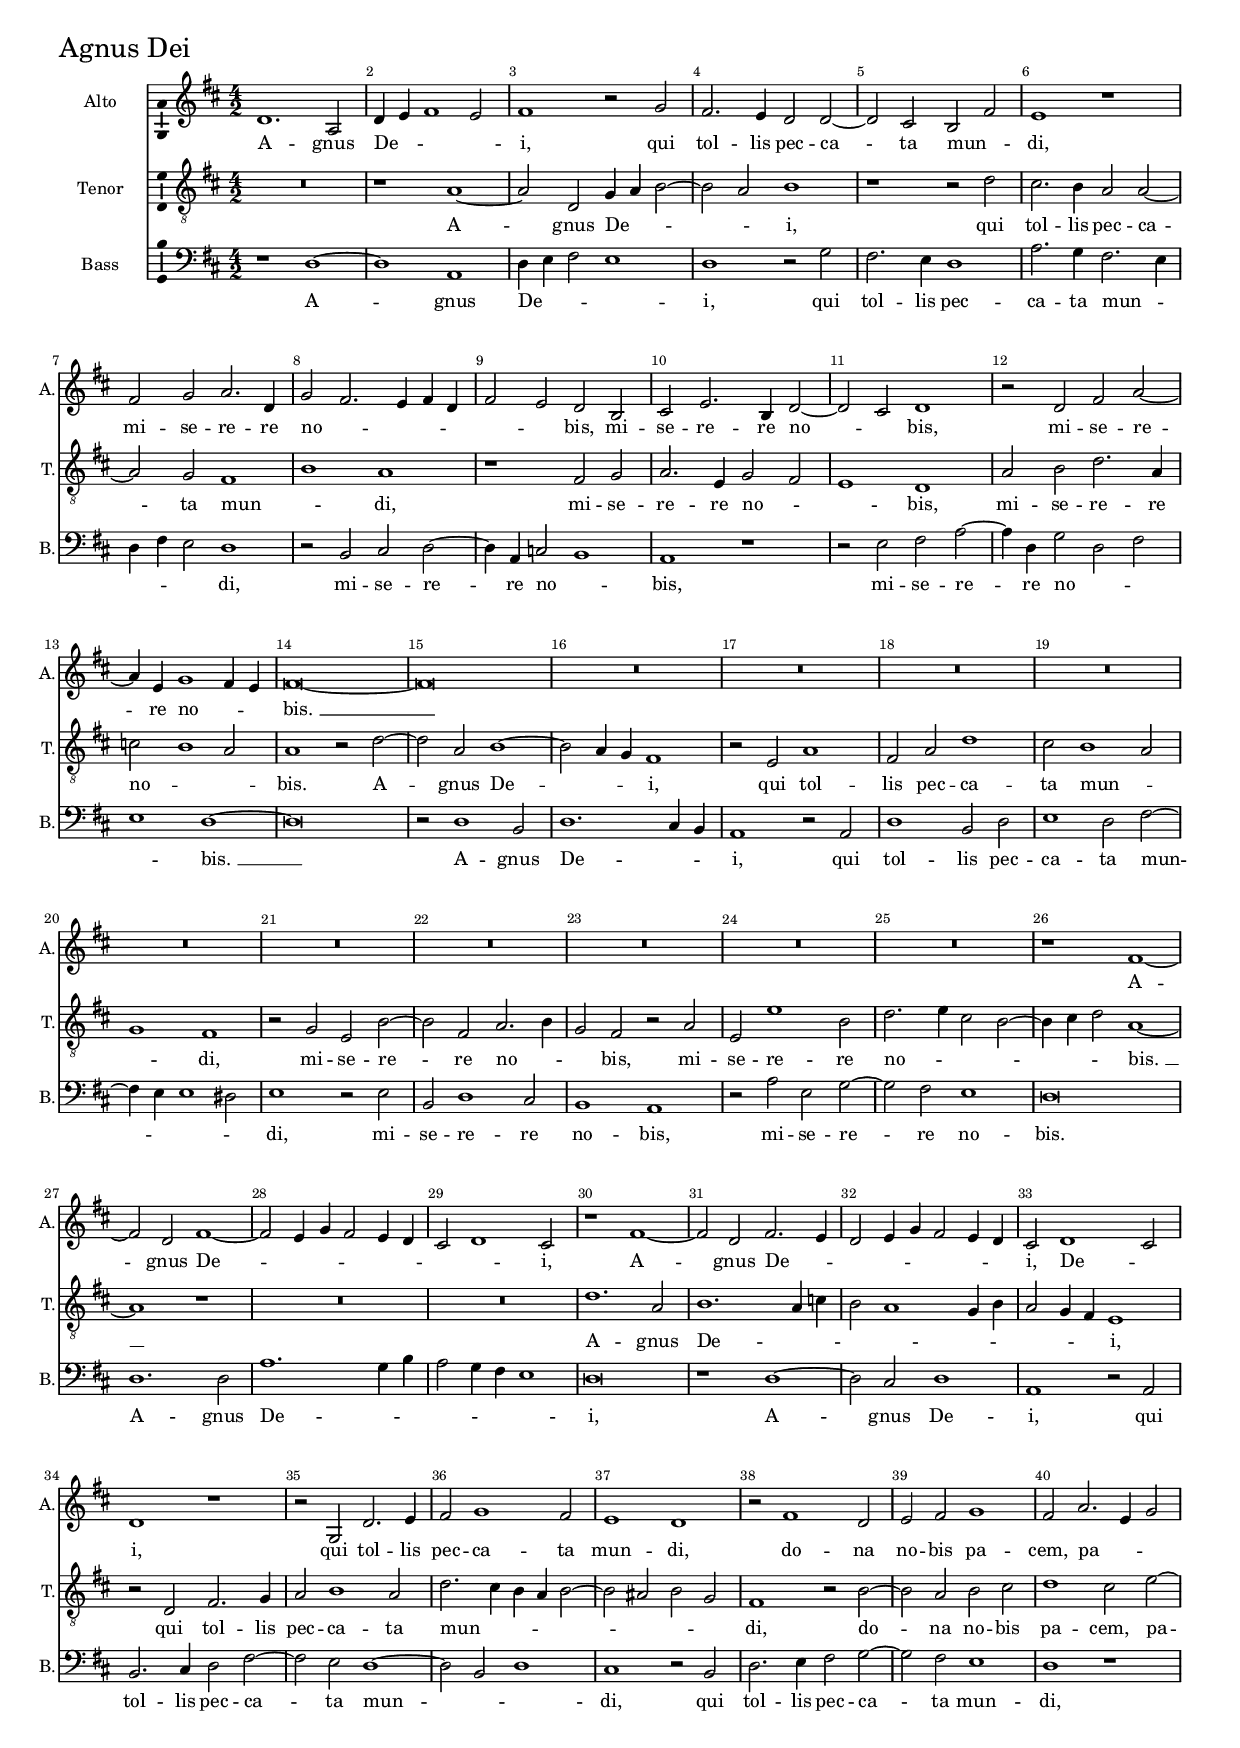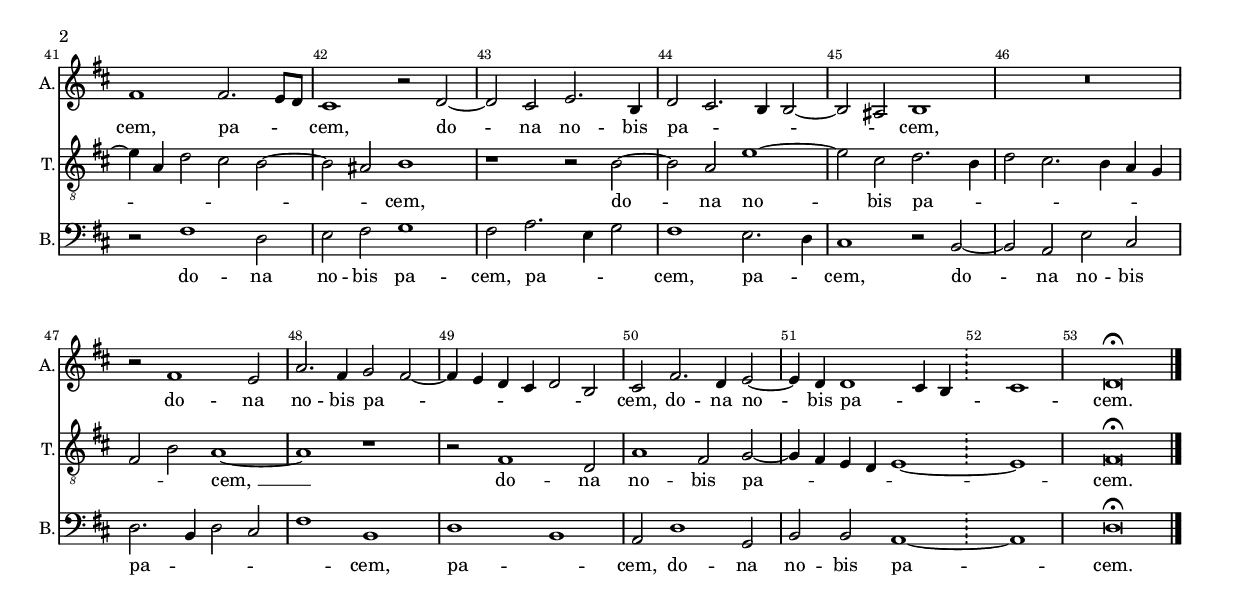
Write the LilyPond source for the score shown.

\version "2.18.2"

\include "common.ly"

agnusDeiAltoNotes =  \relative fis' {
    \clef "treble" \key d \major 
  % Permit first bar number to be printed
  \bar ""

    \time 4/2  d1. a2 | % 339
    d4 e4 fis1 e2  | \barNumberCheck #3
    fis1 r2 g2 | % 341
    fis2. e4 d2 d2 ~ | % 342
    d2 cis2 b2 fis'2 | % 343
    e1 r1 | % 344
    fis2 g2 a2. d,4 | % 345
    g2 fis2. e4 fis4 d4 | % 346
    fis2 e2 d2 b2  | % 347
    cis2 e2. b4 d2 ~ | % 348
    d2 cis2 d1 | % 349
    r2 d2 fis2 a2 ~ | \barNumberCheck #13
    a4 e4 g1 fis4 e4 | % 351
    fis\breve ~ | % 352
    fis\breve | % 353
    R1*4  | % 355
    R1*16  | % 363
    r1 fis1 ~ | % 364
    fis2 d2 fis1 ~ | % 365
    fis2 e4 g4 fis2 e4 d4 | % 366
    cis2 d1 cis2 | % 367
    r1 fis1 ~ | % 368
    fis2 d2 fis2. e4 | % 369
    d2 e4 g4 fis2 e4 d4 | \barNumberCheck #33
    cis2 d1 cis2  | % 371
    d1 r1 | % 372
    r2 g,2 d'2. e4 | % 373
    fis2 g1 fis2 | % 374
    e1 d1 | % 375
    r2 fis1 d2 | % 376
    e2 fis2 g1 | % 377
    fis2 a2. e4 g2  | % 378
    fis1 fis2. e8 [ d8 ] | % 379
    cis1 r2 d2 ~ | \barNumberCheck #43
    d2 cis2 e2. b4 | % 381
    d2 cis2. b4 b2 ~ | % 382
    b2 ais2 b1 | % 383
    R1*2 | % 384
    r2 fis'1 e2  | % 385
    a2. fis4 g2 fis2 ~ | % 386
    fis4 e4 d4 cis4 d2 b2 | % 387
    cis2 fis2. d4 e2 ~ | % 388
    e4 d4 d1 cis4 b4 \bar "!"
    \once \hide Staff.TimeSignature \time 2/2  cis1 | \barNumberCheck #53
    \once \hide Staff.TimeSignature \time 4/2  d\breve ^\fermata \bar "|."
}

agnusDeiAltoLyrics = \lyricmode { 
    A -- gnus De -- _ _ _
    "i," qui tol -- lis pec -- ca -- ta mun -- _ "di," mi -- se --
    re -- re no -- _ _ _ _ _ _ "bis," mi
    -- se -- re -- re no -- _ "bis," mi -- se -- re -- re no --
    _ _ "bis. " __ A -- gnus De -- _ _ _ _
    _ _ _ "i," A -- gnus De -- _ _ _
    _ _ _ _ "i," De -- _ "i," qui tol -- lis
    pec -- ca -- ta mun -- "di," do -- na no -- bis pa -- "cem," pa --
    _ _ "cem," pa -- _ _ "cem," do -- na no -- bis pa --
    _ _ _ _ "cem," do -- na no -- bis pa -- _
    _ _ _ _ _ "cem," do -- na no -- bis pa --
    _ _ _ "cem."
}

agnusDeiTenorNotes =  \relative a {
    \clef "treble_8" \key d \major 
    \time 4/2  R\breve | % 339
    r1 a1 ~  | \barNumberCheck #3
    a2 d,2 g4 a4 b2 ~ | % 341
    b2 a2 b1 | % 342
    r1 r2 d2 | % 343
    cis2. b4 a2 a2 ~ | % 344
    a2 g2 fis1 | % 345
    b1 a1 | % 346
    r1 fis2 g2  | % 347
    a2. e4 g2 fis2 | % 348
    e1 d1 | % 349
    a'2 b2 d2. a4 | \barNumberCheck #13
    c2 b1 a2 | % 351
    a1 r2 d2 ~ | % 352
    d2 a2 b1 ~ | % 353
    b2 a4 g4 fis1 | % 354
    r2 e2 a1  | % 355
    fis2 a2 d1 | % 356
    cis2 b1 a2 | % 357
    g1 fis1 | % 358
    r2 g2 e2 b'2 ~ | % 359
    b2 fis2 a2. b4 | \barNumberCheck #23
    g2 fis2 r2 a2 | % 361
    e2 e'1 b2 | % 362
    d2. e4 cis2 b2 ~  | % 363
    b4 cis4 d2 a1 ~ | % 364
    a1 r1 | % 365
    R1*4 | % 367
    d1. a2 | % 368
    b1. a4 c4 | % 369
    b2 a1 g4 b4 | \barNumberCheck #33
    a2 g4 fis4 e1  | % 371
    r2 d2 fis2. g4 | % 372
    a2 b1 a2 | % 373
    d2. cis4 b4 a4 b2 ~ | % 374
    b2 ais2 b2 g2 | % 375
    fis1 r2 b2 ~ | % 376
    b2 a2 b2 cis2 | % 377
    d1 cis2 e2 ~  | % 378
    e4 a,4 d2 cis2 b2 ~ | % 379
    b2 ais2 b1 | \barNumberCheck #43
    r1 r2 b2 ~ | % 381
    b2 a2 e'1 ~ | % 382
    e2 cis2 d2. b4 | % 383
    d2 cis2. b4 a4 g4 | % 384
    fis2 b2 a1 ~  | % 385
    a1 r1 | % 386
    r2 fis1 d2 | % 387
    a'1 fis2 g2 ~ | % 388
    g4 fis4 e4 d4 e1 ~ \bar "!"
    \once \hide Staff.TimeSignature \time 2/2 e1 | \barNumberCheck #53
    \once \hide Staff.TimeSignature \time 4/2 fis\breve ^\fermata \bar "|."
}

agnusDeiTenorLyrics = \lyricmode { 
    A -- gnus De -- _ _ _
    "i," qui tol -- lis pec -- ca -- ta mun -- _ "di," mi -- se --
    re -- re no -- _ _ "bis," mi -- se -- re -- re no --
    _ _ "bis." A -- gnus De -- _ _ "i," qui tol --
    lis pec -- ca -- ta mun -- _ _ "di," mi -- se -- re -- re
    no -- _ _ "bis," mi -- se -- re -- re no -- _ _
    _ _ _ "bis. " __ A -- gnus De -- _ _ _
    _ _ _ _ _ _ "i," qui tol -- lis pec --
    ca -- ta mun -- _ _ _ _ _ _ _
    "di," do -- na no -- bis pa -- "cem," pa -- _ _ _
    _ _ "cem," do -- na no -- bis pa -- _ _ _
    _ _ _ _ _ "cem, " __ do -- na no -- bis pa
    -- _ _ _ _ "cem."
}

agnusDeiBassNotes =  \relative d {
    \clef "bass" \key d \major 
    \time 4/2  
    r1 d1 ~ | % 339
    d1 a1  | \barNumberCheck #3
    d4 e4 fis2 e1 | % 341
    d1 r2 g2 | % 342
    fis2. e4 d1 | % 343
    a'2. g4 fis2. e4 | % 344
    d4 fis4 e2 d1 | % 345
    r2 b2 cis2 d2 ~ | % 346
    d4 a4 c2 b1  | % 347
    a1 r1 | % 348
    r2 e'2 fis2 a2 ~ | % 349
    a4 d,4 g2 d2 fis2 | \barNumberCheck #13
    e1 d1 ~ | % 351
    d\breve | % 352
    r2 d1 b2 | % 353
    d1. cis4 b4 | % 354
    a1 r2 a2  | % 355
    d1 b2 d2 | % 356
    e1 d2 fis2 ~ | % 357
    fis4 e4 e1 dis2 | % 358
    e1 r2 e2 | % 359
    b2 d1 cis2 | \barNumberCheck #23
    b1 a1 | % 361
    r2 a'2 e2 g2 ~ | % 362
    g2 fis2 e1  | % 363
    d\breve | % 364
    d1. d2 | % 365
    a'1. g4 b4 | % 366
    a2 g4 fis4 e1 | % 367
    d\breve | % 368
    r1 d1 ~ | % 369
    d2 cis2 d1 | \barNumberCheck #33
    a1 r2 a2  | % 371
    b2. cis4 d2 fis2 ~ | % 372
    fis2 e2 d1 ~ | % 373
    d2 b2 d1 | % 374
    cis1 r2 b2 | % 375
    d2. e4 fis2 g2 ~ | % 376
    g2 fis2 e1 | % 377
    d1 r1  | % 378
    r2 fis1 d2 | % 379
    e2 fis2 g1 | \barNumberCheck #43
    fis2 a2. e4 g2 | % 381
    fis1 e2. d4 | % 382
    cis1 r2 b2 ~ | % 383
    b2 a2 e'2 cis2 | % 384
    d2. b4 d2 cis2  | % 385
    fis1 b,1 | % 386
    d1 b1 | % 387
    a2 d1 g,2 | % 388
    b2 b2 a1 ~ \bar "!"
    \once \hide Staff.TimeSignature \time 2/2 a1 | \barNumberCheck #53
    \once \hide Staff.TimeSignature \time 4/2 d\breve ^\fermata \bar "|."
}

agnusDeiBassLyrics = \lyricmode { 
    A -- gnus De -- _ _ _ "i," qui tol
    -- lis pec -- ca -- ta mun -- _ _ _ _ "di," mi
    -- se -- re -- re no -- _ "bis," mi -- se -- re -- re no --
    _ _ _ "bis. " __ A -- gnus De -- _ _ "i,"
    qui tol -- lis pec -- ca -- ta mun -- _ _ _ "di," mi
    -- se -- re -- re no -- "bis," mi -- se -- re -- re no -- "bis." A
    -- gnus De -- _ _ _ _ _ _ "i," A --
    gnus De -- "i," qui tol -- lis pec -- ca -- ta mun -- _ _
    "di," qui tol -- lis pec -- ca -- ta mun -- "di," do -- na no -- bis
    pa -- "cem," pa -- _ _ "cem," pa -- _ "cem," do -- na
    no -- bis pa -- _ _ _ _ "cem," pa -- _
    "cem," do -- na no -- bis pa -- "cem."
}


%
% Kyrie
%
\bookpart {
  \score {
    <<
        \new Staff <<
            \set Staff.instrumentName = "Alto"
            \set Staff.shortInstrumentName = "A."
            \context Staff << 
                \context Voice = "agnusDeiAlto" { \agnusDeiAltoNotes }
                \new Lyrics \lyricsto "agnusDeiAlto" \agnusDeiAltoLyrics
                >>
            >>
        
        \new Staff <<
            \set Staff.instrumentName = "Tenor"
            \set Staff.shortInstrumentName = "T."
            \context Staff << 
                \context Voice = "agnusDeiTenor" { \agnusDeiTenorNotes }
                \new Lyrics \lyricsto "agnusDeiTenor" \agnusDeiTenorLyrics
                >>
            >>
        
        \new Staff <<
            \set Staff.instrumentName = "Bass"
            \set Staff.shortInstrumentName = "B."
            \context Staff << 
                \context Voice = "agnusDeiBass" { \agnusDeiBassNotes }
                \new Lyrics \lyricsto "agnusDeiBass" \agnusDeiBassLyrics
                >>
            >>
        
    >>
    \header { piece = \markup{ \fontsize #4 "Agnus Dei" } }
    \layout {
      ragged-right = ##f
      %system-count = #1
      \override Score.BarNumber.break-visibility = ##(#f #t #t)
      \context {\Staff 
        \consists Ambitus_engraver 
      }
    }
  }
}
